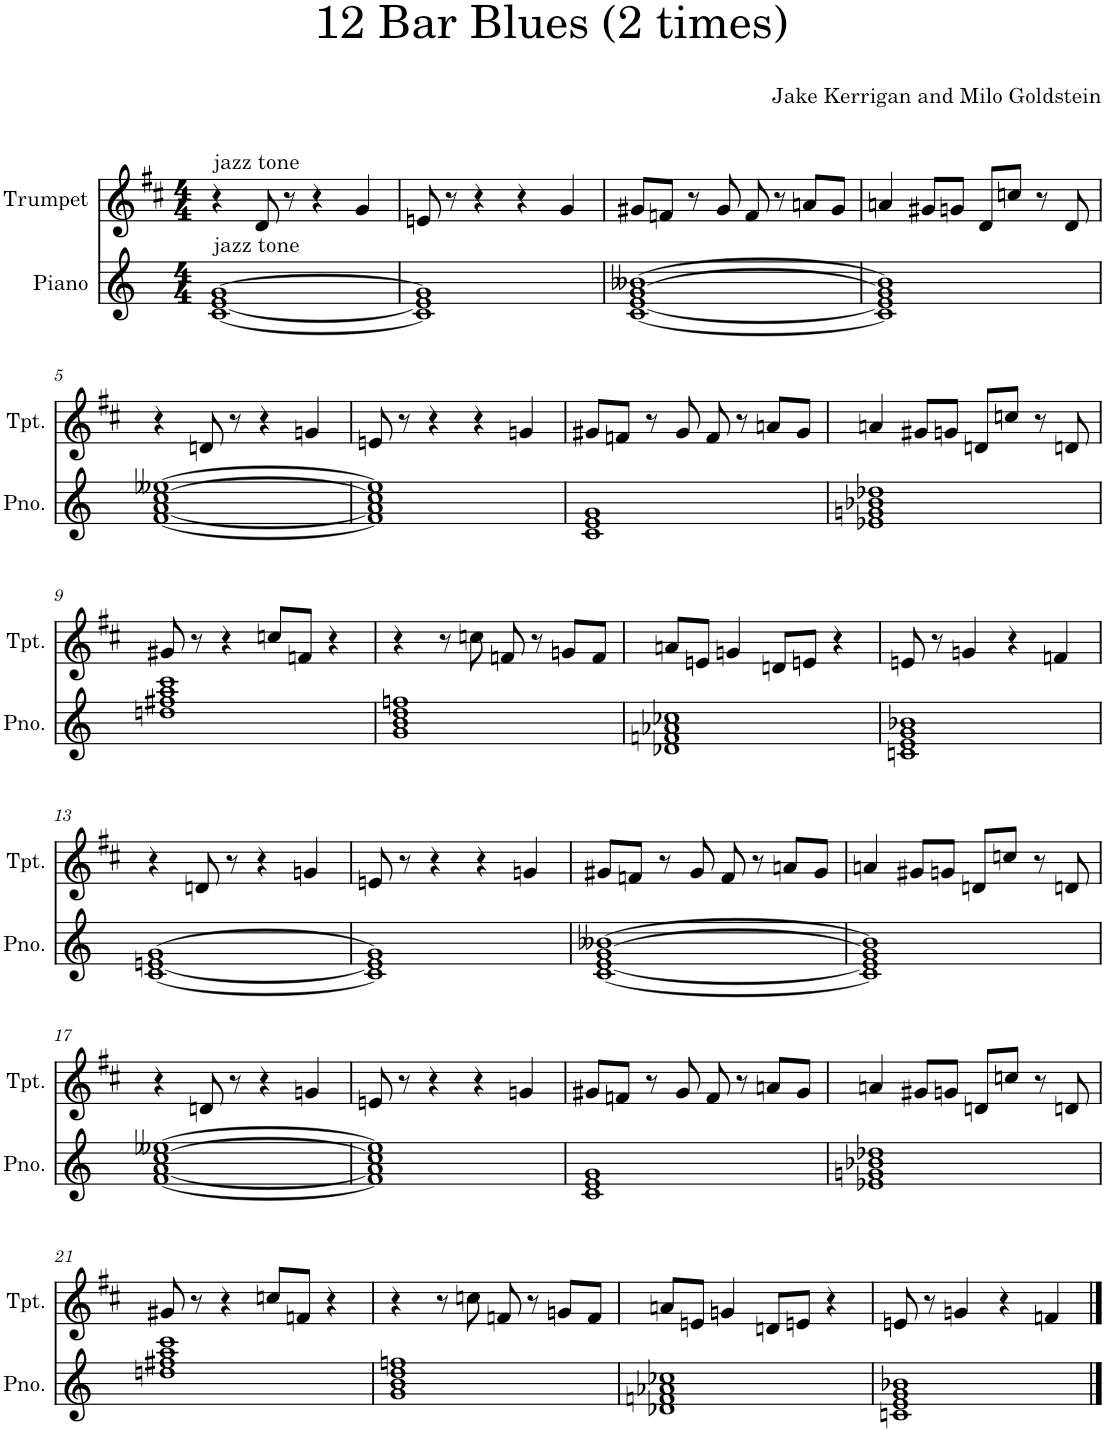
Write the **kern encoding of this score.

**kern	**kern
*part2	*part1
*staff2	*staff1
*I"Piano	*I"Trumpet
*I'Pno.	*I'Tpt.
*clefG2	*clefG2
*	*Trd1c2
*k[]	*k[f#c#]
*M4/4	*M4/4
=1	=1
!	!LO:TX:a:t=jazz tone
!LO:TX:a:t=jazz tone	!
[1c [1e [1g	4r
.	8d/
.	8r
.	4r
.	4g/
=2	=2
1c] 1e] 1g]	8en/
.	8r
.	4r
.	4r
.	4g/
=3	=3
[1c [1e [1g [1b--X	8g#X/L
.	8fn/J
.	8r
.	8g#/
.	8f/
.	8r
.	8an/L
.	8g#/J
=4	=4
1c] 1e] 1g] 1b--]	4an/
.	8g#X/L
.	8gn/J
.	8d/L
.	8ccn/J
.	8r
.	8d/
!!LO:LB:g=z
=5	=5
[1f [1a [1cc [1ee--X	4r
.	8dn/
.	8r
.	4r
.	4gn/
=6	=6
1f] 1a] 1cc] 1ee--]	8en/
.	8r
.	4r
.	4r
.	4gn/
=7	=7
1c 1e 1g	8g#X/L
.	8fn/J
.	8r
.	8g#/
.	8f/
.	8r
.	8an/L
.	8g#/J
=8	=8
1e-X 1gn 1b-X 1dd-X	4an/
.	8g#X/L
.	8gn/J
.	8dn/L
.	8ccn/J
.	8r
.	8dn/
!!LO:LB:g=z
=9	=9
1ddn 1ff#X 1aa 1ccc	8g#X/
.	8r
.	4r
.	8ccn/L
.	8fn/J
.	4r
=10	=10
1g 1b 1dd 1ffn	4r
.	8r
.	8ccn\
.	8fn/
.	8r
.	8gn/L
.	8f/J
=11	=11
1d-X 1fn 1a-X 1cc-X	8an/L
.	8en/J
.	4gn/
.	8dn/L
.	8en/J
.	4r
=12	=12
1cn 1e 1g 1b-X	8en/
.	8r
.	4gn/
.	4r
.	4fn/
!!LO:LB:g=z
=13	=13
[1c [1en [1g	4r
.	8dn/
.	8r
.	4r
.	4gn/
=14	=14
1c] 1e] 1g]	8en/
.	8r
.	4r
.	4r
.	4gn/
=15	=15
[1c [1e [1g [1b--X	8g#X/L
.	8fn/J
.	8r
.	8g#/
.	8f/
.	8r
.	8an/L
.	8g#/J
=16	=16
1c] 1e] 1g] 1b--]	4an/
.	8g#X/L
.	8gn/J
.	8dn/L
.	8ccn/J
.	8r
.	8dn/
!!LO:LB:g=z
=17	=17
[1f [1a [1cc [1ee--X	4r
.	8dn/
.	8r
.	4r
.	4gn/
=18	=18
1f] 1a] 1cc] 1ee--]	8en/
.	8r
.	4r
.	4r
.	4gn/
=19	=19
1c 1e 1g	8g#X/L
.	8fn/J
.	8r
.	8g#/
.	8f/
.	8r
.	8an/L
.	8g#/J
=20	=20
1e-X 1gn 1b-X 1dd-X	4an/
.	8g#X/L
.	8gn/J
.	8dn/L
.	8ccn/J
.	8r
.	8dn/
!!LO:LB:g=z
=21	=21
1ddn 1ff#X 1aa 1ccc	8g#X/
.	8r
.	4r
.	8ccn/L
.	8fn/J
.	4r
=22	=22
1g 1b 1dd 1ffn	4r
.	8r
.	8ccn\
.	8fn/
.	8r
.	8gn/L
.	8f/J
=23	=23
1d-X 1fn 1a-X 1cc-X	8an/L
.	8en/J
.	4gn/
.	8dn/L
.	8en/J
.	4r
=24	=24
1cn 1e 1g 1b-X	8en/
.	8r
.	4gn/
.	4r
.	4fn/
==	==
*-	*-
